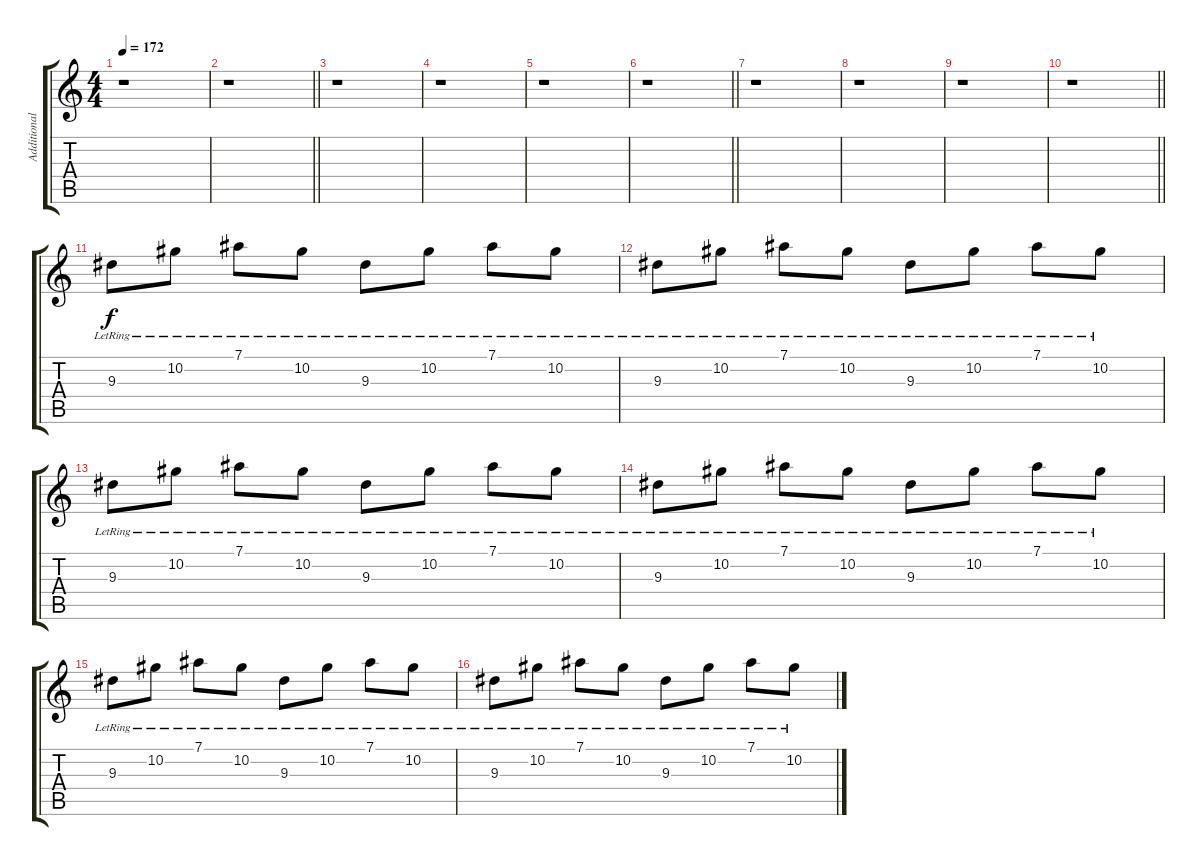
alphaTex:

\track ("Additional Guitar" "Additional") {instrument electricguitarclean}
\staff {score tabs}
\tuning (Eb4 Bb3 Gb3 Db3 Ab2 Eb2) {hide}
\ts (4 4)
\tempo 172
\clef g2
\ks c
r.1{dy f} |
\barLineRight lightlight
r.1 |
r.1 |
r.1 |
r.1 |
\barLineRight lightlight
r.1 |
r.1 |
r.1 |
r.1 |
\barLineRight lightlight
r.1 |
9.3{lr}.8{volume 11 balance 6 instrument electricguitarclean} 10.2{lr}.8 7.1{lr}.8 10.2{lr}.8 9.3{lr}.8 10.2{lr}.8 7.1{lr}.8 10.2{lr}.8 |
9.3{lr}.8 10.2{lr}.8 7.1{lr}.8 10.2{lr}.8 9.3{lr}.8 10.2{lr}.8 7.1{lr}.8 10.2{lr}.8 |
9.3{lr}.8 10.2{lr}.8 7.1{lr}.8 10.2{lr}.8 9.3{lr}.8 10.2{lr}.8 7.1{lr}.8 10.2{lr}.8 |
9.3{lr}.8 10.2{lr}.8 7.1{lr}.8 10.2{lr}.8 9.3{lr}.8 10.2{lr}.8 7.1{lr}.8 10.2{lr}.8 |
9.3{lr}.8 10.2{lr}.8 7.1{lr}.8 10.2{lr}.8 9.3{lr}.8 10.2{lr}.8 7.1{lr}.8 10.2{lr}.8 |
9.3{lr}.8 10.2{lr}.8 7.1{lr}.8 10.2{lr}.8 9.3{lr}.8 10.2{lr}.8 7.1{lr}.8 10.2{lr}.8
